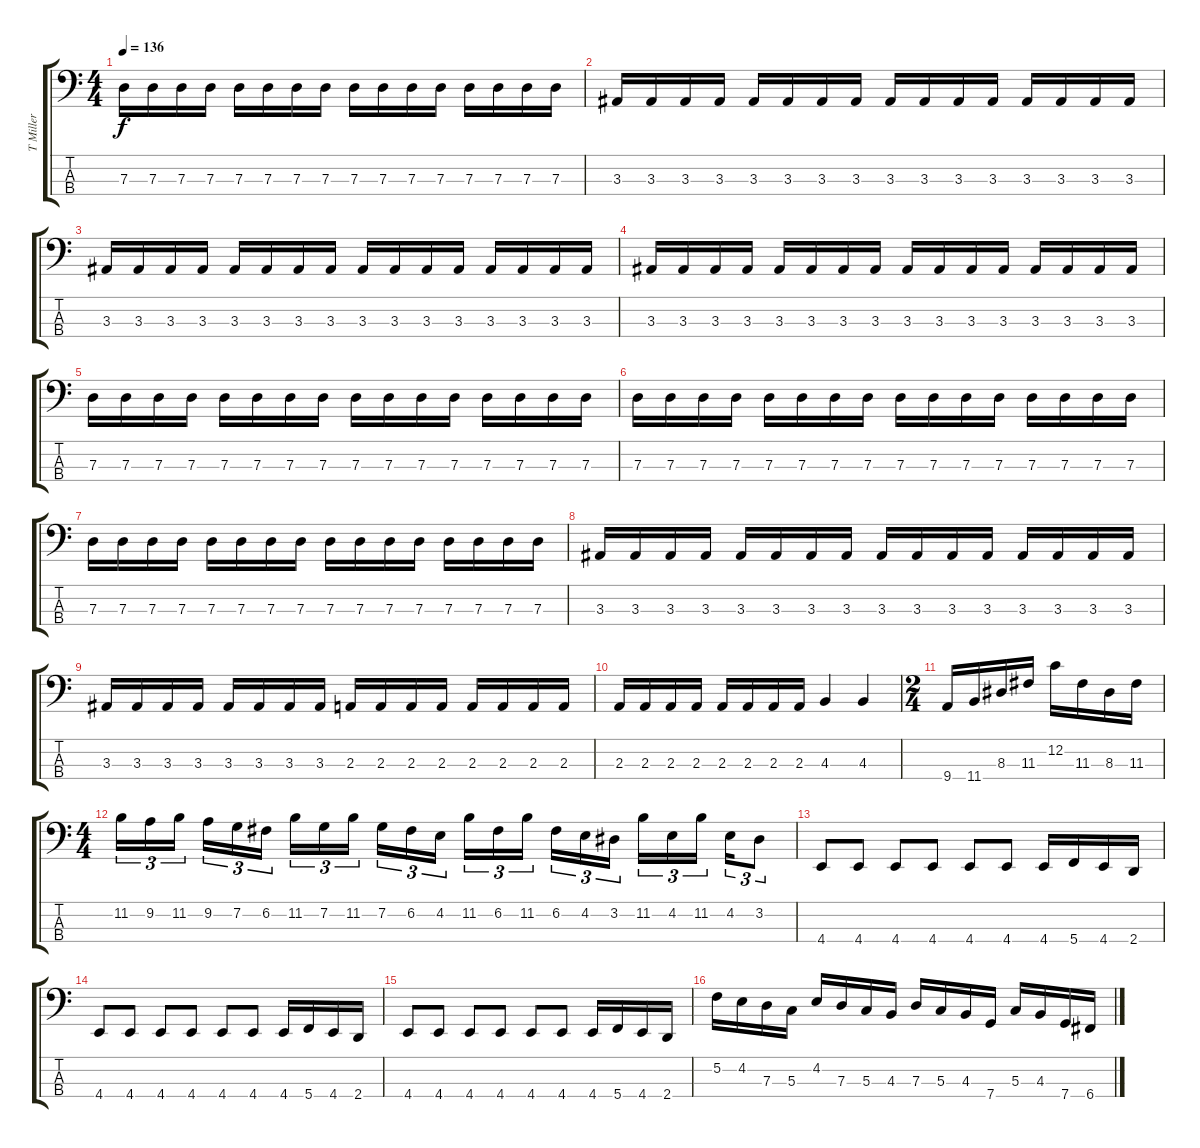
\track ("T Miller" "T Miller") {instrument electricbassfinger}
\staff {score tabs}
\tuning (F2 C2 G1 C1) {hide}
\ts (4 4)
\tempo 136
\clef f4
\ks c
7.3.16{dy f} 7.3.16 7.3.16 7.3.16 7.3.16 7.3.16 7.3.16 7.3.16 7.3.16 7.3.16 7.3.16 7.3.16 7.3.16 7.3.16 7.3.16 7.3.16 |
3.3.16 3.3.16 3.3.16 3.3.16 3.3.16 3.3.16 3.3.16 3.3.16 3.3.16 3.3.16 3.3.16 3.3.16 3.3.16 3.3.16 3.3.16 3.3.16 |
3.3.16 3.3.16 3.3.16 3.3.16 3.3.16 3.3.16 3.3.16 3.3.16 3.3.16 3.3.16 3.3.16 3.3.16 3.3.16 3.3.16 3.3.16 3.3.16 |
3.3.16 3.3.16 3.3.16 3.3.16 3.3.16 3.3.16 3.3.16 3.3.16 3.3.16 3.3.16 3.3.16 3.3.16 3.3.16 3.3.16 3.3.16 3.3.16 |
7.3.16 7.3.16 7.3.16 7.3.16 7.3.16 7.3.16 7.3.16 7.3.16 7.3.16 7.3.16 7.3.16 7.3.16 7.3.16 7.3.16 7.3.16 7.3.16 |
7.3.16 7.3.16 7.3.16 7.3.16 7.3.16 7.3.16 7.3.16 7.3.16 7.3.16 7.3.16 7.3.16 7.3.16 7.3.16 7.3.16 7.3.16 7.3.16 |
7.3.16 7.3.16 7.3.16 7.3.16 7.3.16 7.3.16 7.3.16 7.3.16 7.3.16 7.3.16 7.3.16 7.3.16 7.3.16 7.3.16 7.3.16 7.3.16 |
3.3.16 3.3.16 3.3.16 3.3.16 3.3.16 3.3.16 3.3.16 3.3.16 3.3.16 3.3.16 3.3.16 3.3.16 3.3.16 3.3.16 3.3.16 3.3.16 |
3.3.16 3.3.16 3.3.16 3.3.16 3.3.16 3.3.16 3.3.16 3.3.16 2.3.16 2.3.16 2.3.16 2.3.16 2.3.16 2.3.16 2.3.16 2.3.16 |
2.3.16 2.3.16 2.3.16 2.3.16 2.3.16 2.3.16 2.3.16 2.3.16 4.3.4 4.3.4 |
\ts (2 4)
9.4.16 11.4.16 8.3.16 11.3.16 12.2.16 11.3.16 8.3.16 11.3.16 |
\ts (4 4)
11.2.16{tu (3 2)} 9.2.16{tu (3 2)} 11.2.16{tu (3 2)} 9.2.16{tu (3 2)} 7.2.16{tu (3 2)} 6.2.16{tu (3 2)} 11.2.16{tu (3 2)} 7.2.16{tu (3 2)} 11.2.16{tu (3 2)} 7.2.16{tu (3 2)} 6.2.16{tu (3 2)} 4.2.16{tu (3 2)} 11.2.16{tu (3 2)} 6.2.16{tu (3 2)} 11.2.16{tu (3 2)} 6.2.16{tu (3 2)} 4.2.16{tu (3 2)} 3.2.16{tu (3 2)} 11.2.16{tu (3 2)} 4.2.16{tu (3 2)} 11.2.16{tu (3 2)} 4.2.16{tu (3 2)} 3.2.8{tu (3 2)} |
4.4.8 4.4.8 4.4.8 4.4.8 4.4.8 4.4.8 4.4.16 5.4.16 4.4.16 2.4.16 |
4.4.8 4.4.8 4.4.8 4.4.8 4.4.8 4.4.8 4.4.16 5.4.16 4.4.16 2.4.16 |
4.4.8 4.4.8 4.4.8 4.4.8 4.4.8 4.4.8 4.4.16 5.4.16 4.4.16 2.4.16 |
5.2.16 4.2.16 7.3.16 5.3.16 4.2.16 7.3.16 5.3.16 4.3.16 7.3.16 5.3.16 4.3.16 7.4.16 5.3.16 4.3.16 7.4.16 6.4.16
